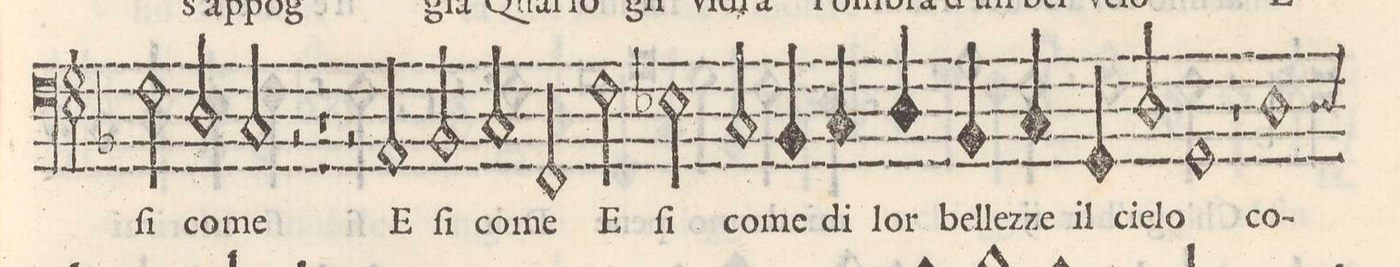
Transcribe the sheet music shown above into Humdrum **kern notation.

**kern	**text
*I"BASSO	*
*clefF4	*
*k[b-]	*
*met(C)	*
*M2/1	*
2Fny\	ſi
2D/	co-
=26-	=26-
2C/	-me
2r	.
1r	.
=27-	=27-
2r	.
2AA/	E
2BB-/	ſi
2C/	co-
=28-	=28-
2FF/	-me
2F\	E
2E-X\	ſi
2C/	co-
=29-	=29-
4BB-/	-me
4C/	di
4D/	lor
4BB-/	bel-
4C/	-lez-
4GG/	ze il
2D/	cie-
=30-	=30-
1GG	-lo
1r	.
=31-	=31-
1D	co-
*-	*-
